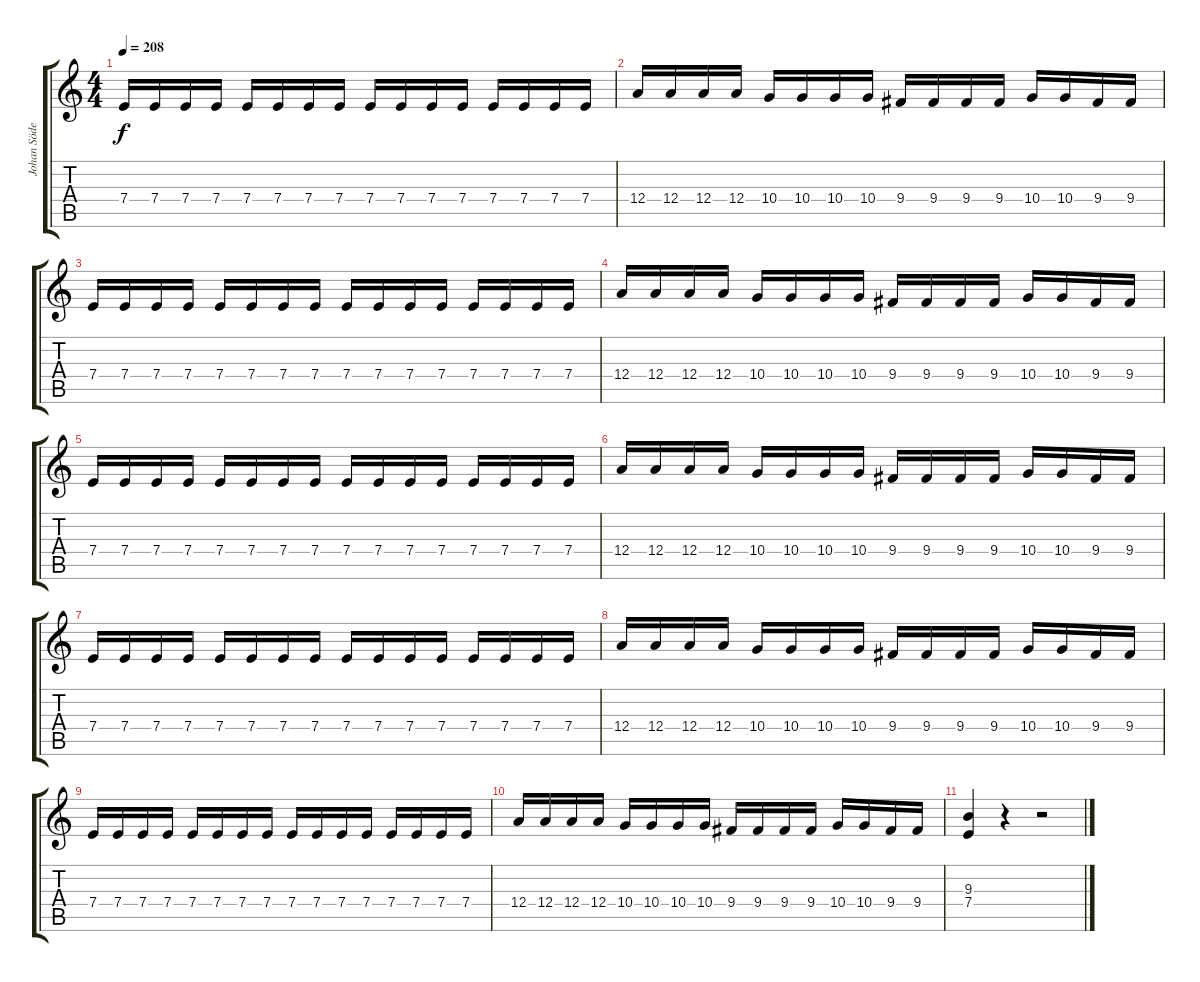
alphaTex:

\track ("Johan Söderberg" "Johan Söde") {instrument distortionguitar}
\staff {score tabs}
\tuning (B3 Gb3 D3 A2 E2 B1) {hide}
\ts (4 4)
\tempo 208
\clef g2
\ks c
7.4.16{dy f} 7.4.16 7.4.16 7.4.16 7.4.16 7.4.16 7.4.16 7.4.16 7.4.16 7.4.16 7.4.16 7.4.16 7.4.16 7.4.16 7.4.16 7.4.16 |
12.4.16 12.4.16 12.4.16 12.4.16 10.4.16 10.4.16 10.4.16 10.4.16 9.4.16 9.4.16 9.4.16 9.4.16 10.4.16 10.4.16 9.4.16 9.4.16 |
7.4.16 7.4.16 7.4.16 7.4.16 7.4.16 7.4.16 7.4.16 7.4.16 7.4.16 7.4.16 7.4.16 7.4.16 7.4.16 7.4.16 7.4.16 7.4.16 |
12.4.16 12.4.16 12.4.16 12.4.16 10.4.16 10.4.16 10.4.16 10.4.16 9.4.16 9.4.16 9.4.16 9.4.16 10.4.16 10.4.16 9.4.16 9.4.16 |
7.4.16 7.4.16 7.4.16 7.4.16 7.4.16 7.4.16 7.4.16 7.4.16 7.4.16 7.4.16 7.4.16 7.4.16 7.4.16 7.4.16 7.4.16 7.4.16 |
12.4.16 12.4.16 12.4.16 12.4.16 10.4.16 10.4.16 10.4.16 10.4.16 9.4.16 9.4.16 9.4.16 9.4.16 10.4.16 10.4.16 9.4.16 9.4.16 |
7.4.16 7.4.16 7.4.16 7.4.16 7.4.16 7.4.16 7.4.16 7.4.16 7.4.16 7.4.16 7.4.16 7.4.16 7.4.16 7.4.16 7.4.16 7.4.16 |
12.4.16 12.4.16 12.4.16 12.4.16 10.4.16 10.4.16 10.4.16 10.4.16 9.4.16 9.4.16 9.4.16 9.4.16 10.4.16 10.4.16 9.4.16 9.4.16 |
7.4.16 7.4.16 7.4.16 7.4.16 7.4.16 7.4.16 7.4.16 7.4.16 7.4.16 7.4.16 7.4.16 7.4.16 7.4.16 7.4.16 7.4.16 7.4.16 |
12.4.16 12.4.16 12.4.16 12.4.16 10.4.16 10.4.16 10.4.16 10.4.16 9.4.16 9.4.16 9.4.16 9.4.16 10.4.16 10.4.16 9.4.16 9.4.16 |
(9.3 7.4).4 r.4 r.2
